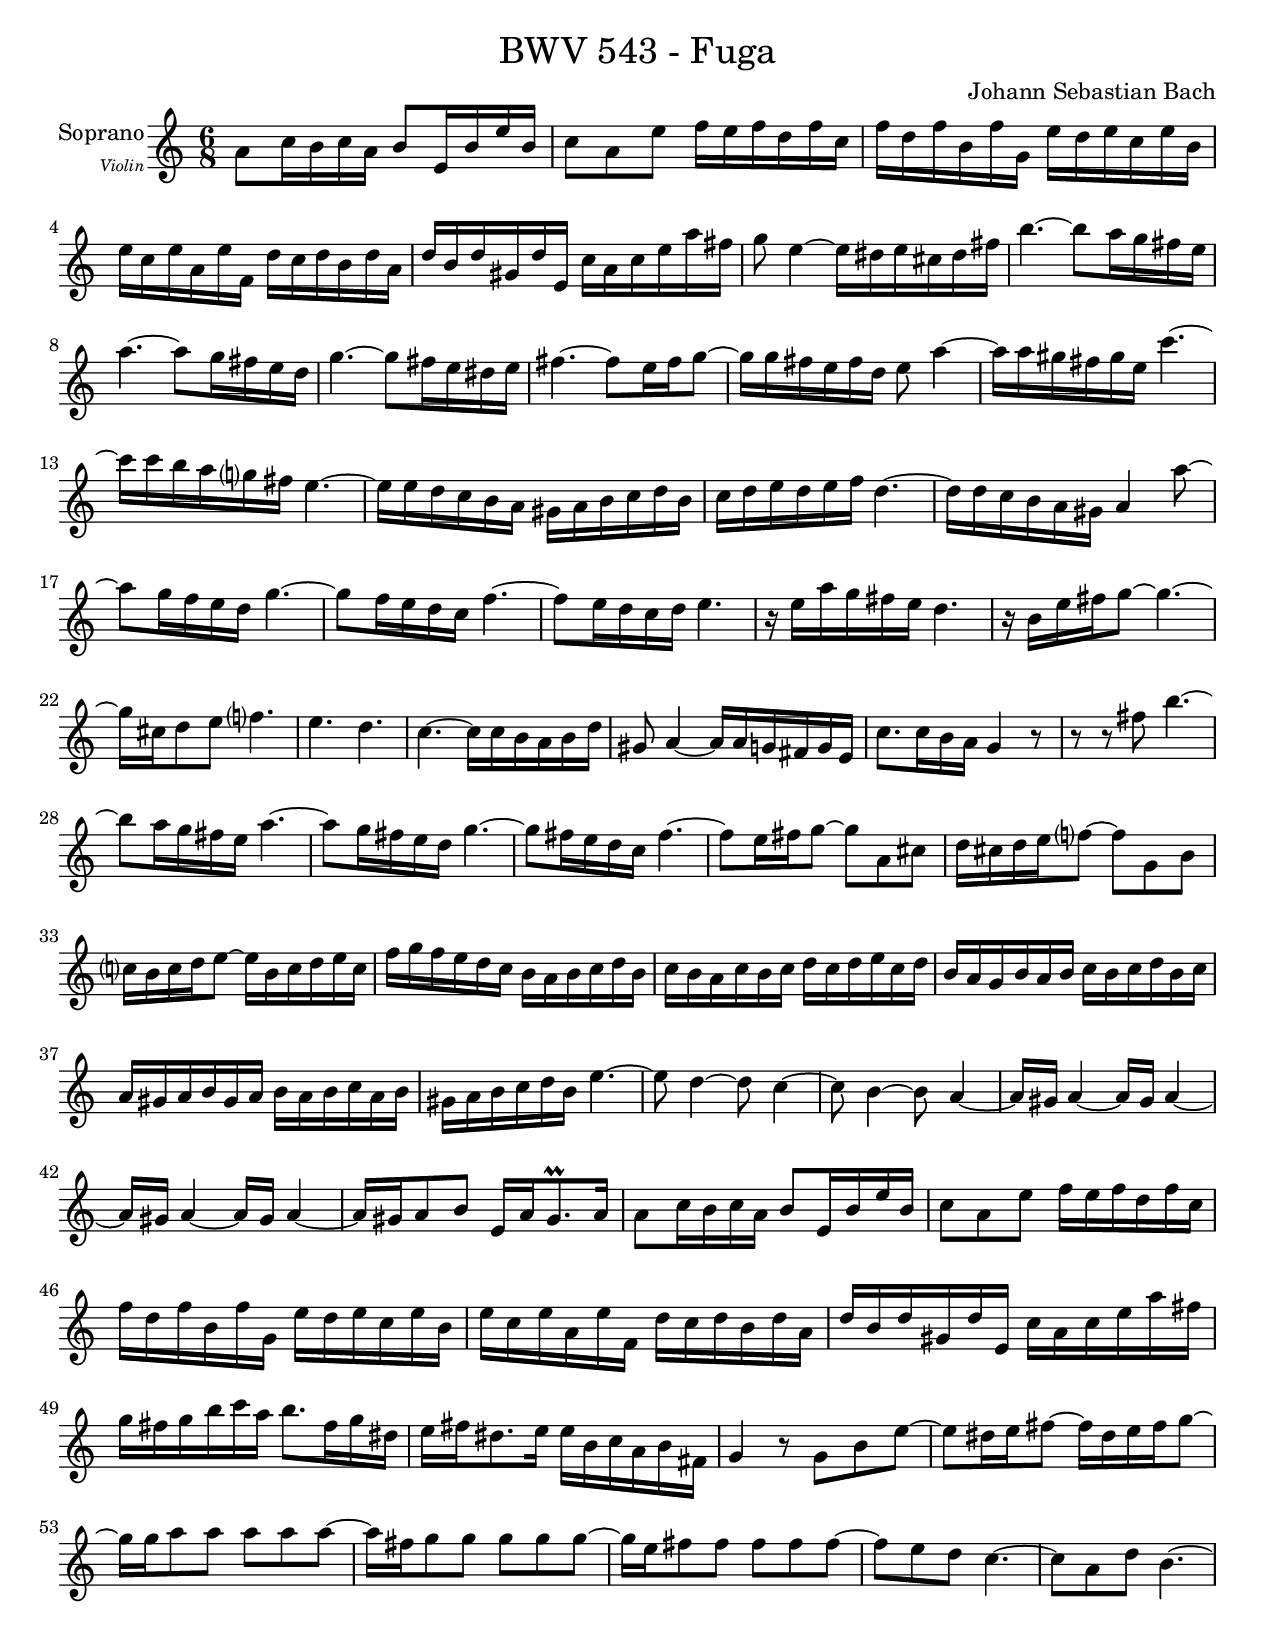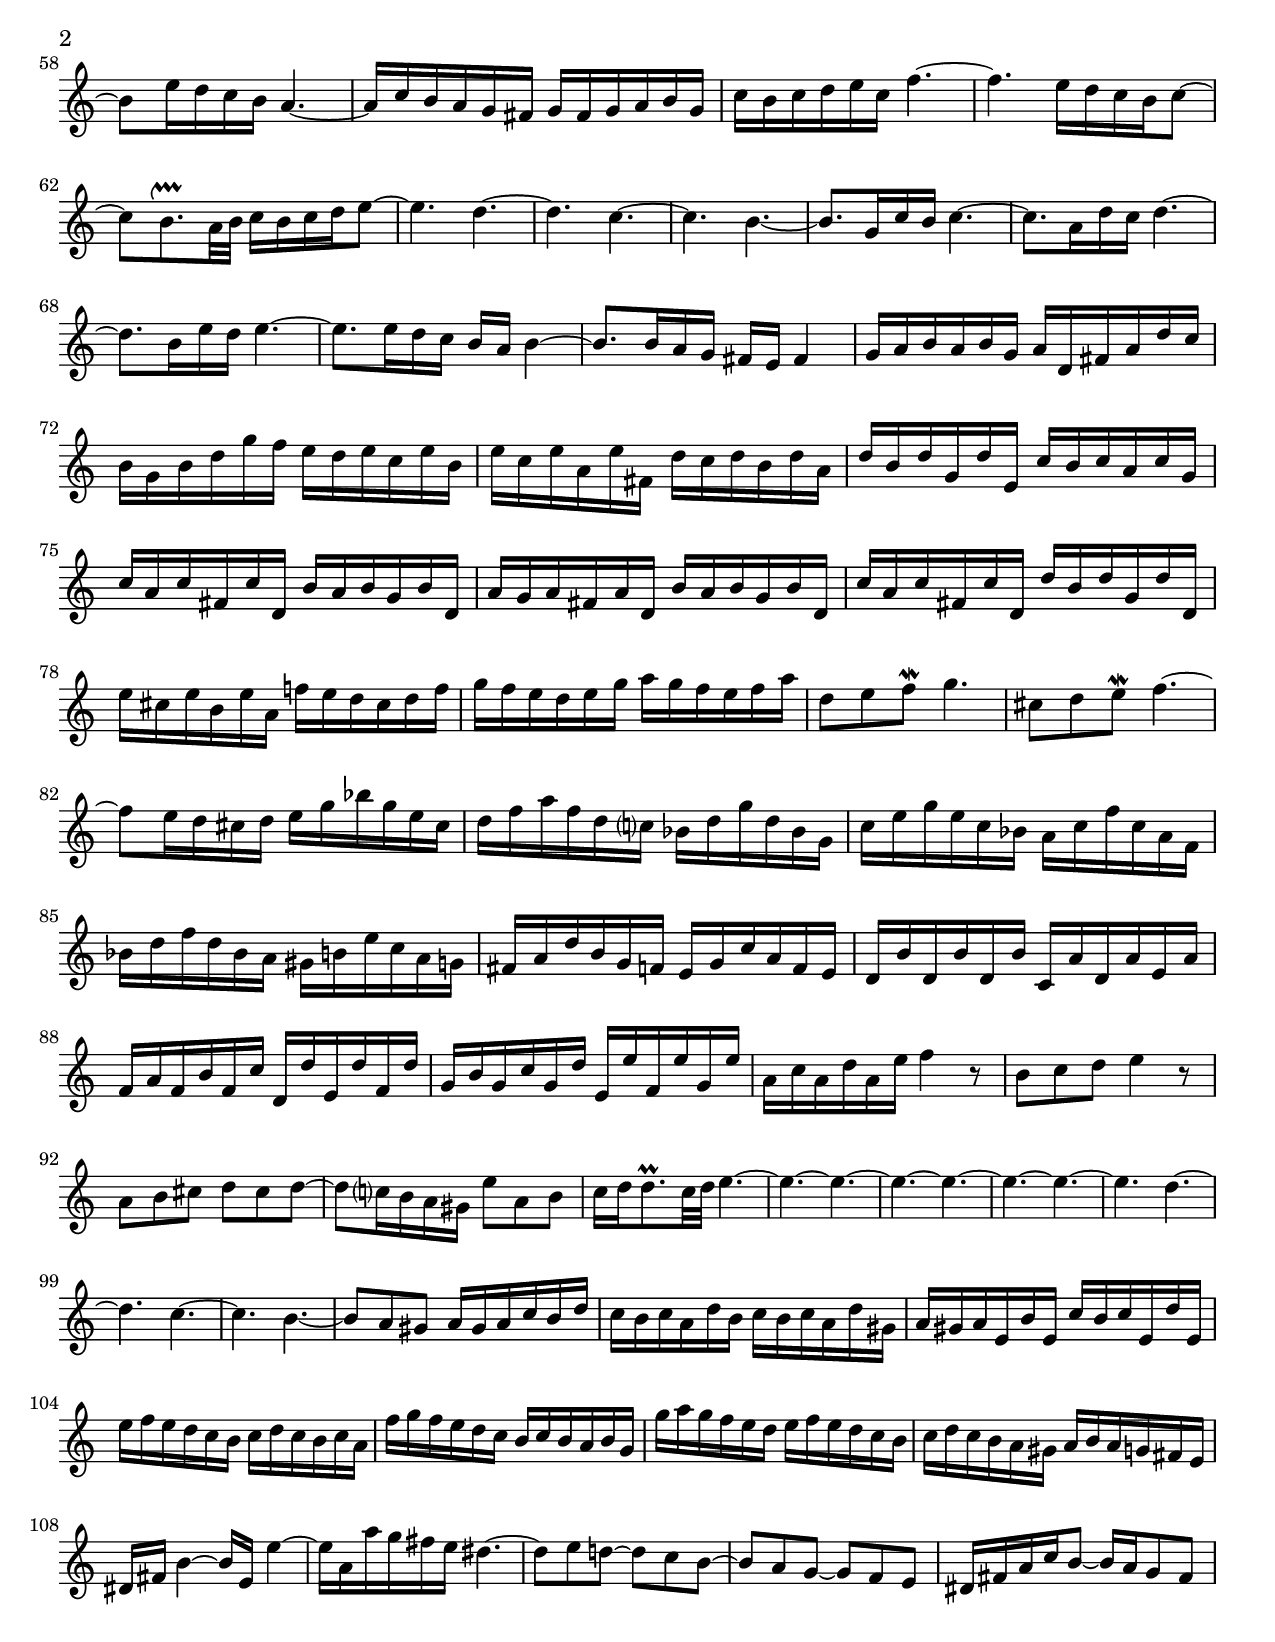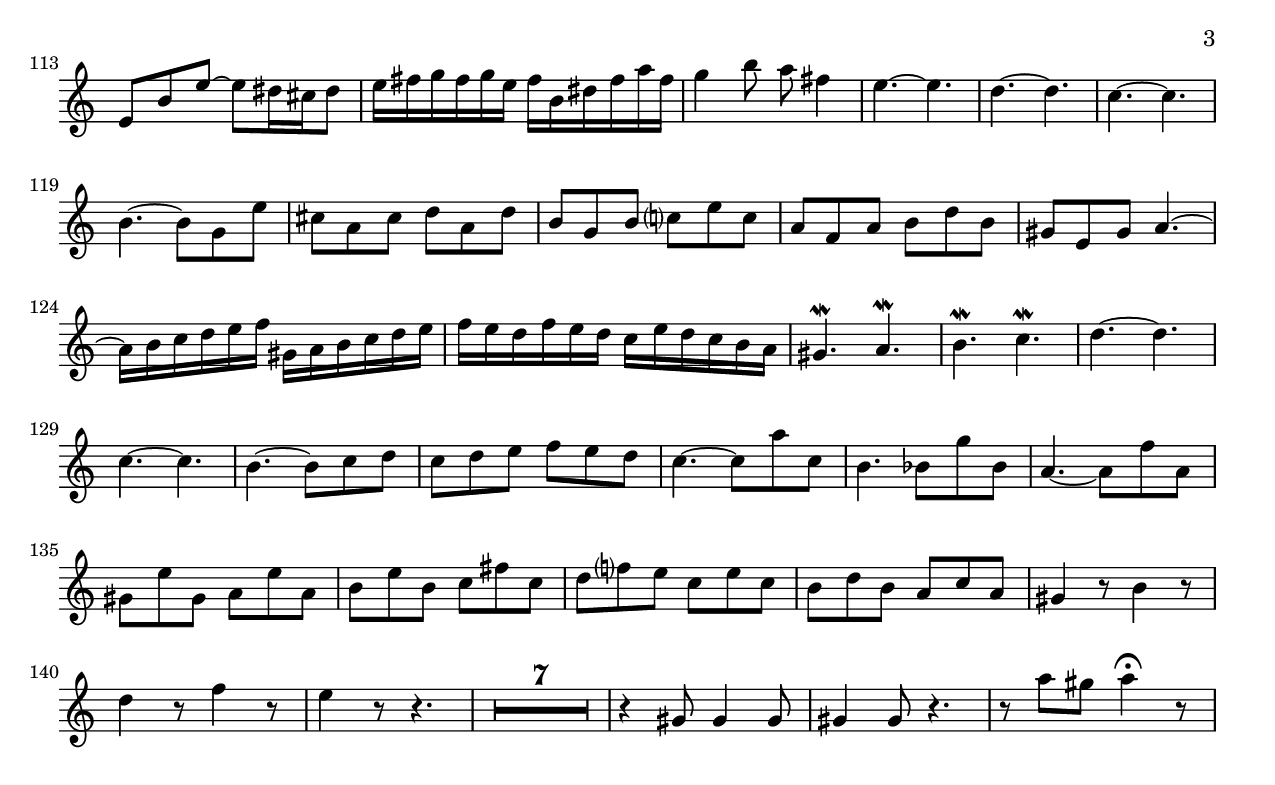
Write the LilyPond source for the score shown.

\version "2.22.2"

\include "0_globals.ly"
soprano = \relative c'' { 
    a8 c16 b c a b8 e,16 b' e b | %1
    c8 a e' f16 e f d f c | %2
    f d f b, f' g, e' d e c e b  | %4
    e c e a, e' f, d' c d b d a | %5
    d b d gis, d' e, c' a c e a fis | %6
    g8 e4~ e16 dis e cis dis fis  | %7
    b4.~ b8 a16 g fis e | %8
    a4.~ a8 g16 fis e d | %9
    g4.~ g8 fis16 e dis e | %10
    fis4.~ fis8 e16 fis g8~ | %11
    g16 g fis e fis d e8 a4~  | %12
    a16 a gis fis gis e c'4.~ | %13
    c16 c b a g fis e4.~  | %14
    e16 e d c b a gis a b c d b c d e d e f d4.~ | %15
    d16 d c b a gis a4 a'8~ | %16
    a g16 f e d g4.~  |
    g8 f16 e d c f4.~ |
    f8 e16 d c d e4. |
    r16 e a g fis e d4. |
    r16 b e fis g8~ g4.~ |
    g16 cis, d8 e f4. |
    e d |
    c~ c16 c b a b d |
    gis,8 a4~ a16 a g fis g e |
    c'8. c16 b a g4 r8 |
    r r fis' b4.~ |
    b8 a16 g fis e a4.~ |
    a8 g16 fis e d g4.~ |
    g8 fis16 e d c fis4.~ |
    fis8 e16 fis g8~ g a, cis |
    d16 cis d e f8~ f g, b |
    c16 b c d e8~ e16 b c d e c  |
    f g f e d c b a b c d b |
    c b a c b c d c d e c d  |
    b a g b a b c b c d b c |
    a gis a b gis a b a b c a b |
    gis a b c d b e4.~ |
    e8 d4~ d8 c4~ |
    c8 b4~ b8 a4~ |
    a16 gis a4~ a16 gis a4~ |
    a16 gis a4~ a16 gis a4~ |
    a16 gis a8 b e,16 a gis8.\prall a16 |
    a8 c16 b c a b8 e,16 b' e b |
    c8 a e' f16 e f d f c |
    f d f b, f' g, e' d e c e b |
    e c e a, e' f, d' c d b d a |
    d b d gis, d' e, c' a c e a fis |
    g fis g b c a b8. fis16 g dis |
    e fis dis8. e16 e b c a b fis |
    g4 r8 g b e~ |
    e dis16 e fis8~ fis16 dis e fis g8~ |
    g16 g a8 a a a a~ |
    a16 fis g8 g g g g~ |
    g16 e fis8 fis fis fis fis~ |
    fis e d c4.~ |
    c8 a d b4.~ |
    b8 e16 d c b a4.~ |
    a16 c b a g fis g fis g a b g |
    c b c d e c f4.~ |
    f4. e16 d c b c8~ |
    c b8.\upprall a32 b c16 b c d e8~ |
    e4. d4.~ |
    d4. c4.~ |
    c4. b4.~ |
    b8. g16 c b c4.~ |
    c8. a16 d c d4.~ |
    d8. b16 e d e4.~ |
    e8. e16 d c b a b4~ |
    b8. b16 a g fis e fis4  |
    g16 a b a b g a d, fis a d c |
    b g b d g f e d e c e b |
    e c e a, e' fis, d' c d b d a  |
    d b d g, d' e, c' b c a c g |
    c a c fis, c' d, b' a b g b d, |
    a' g a fis a d, b' a b g b d, |
    c' a c fis, c' d, d' b d g, d' d, |
    e' cis e b e a, f'! e d cis d f |
    g f e d e g a g f e f a |
    d,8 e f\mordent g4. |
    cis,8 d e\mordent f4.~ |
    f8 e16 d cis d e g bes g e cis |
    d f a f d c bes d g d bes g |
    c e g e c bes a c f c a f |
    bes d f d bes a gis b e c a g |
    fis a d b g f e g c a f e  |
    d b' d, b' d, b' c, a' d, a' e a |
    f a f b f c' d, d' e, d' f, d'  |
    g, b g c g d' e, e' f, e' g, e' |
    a, c a d a e' f4 r8 |
    b, c d e4 r8 |
    a, b cis d cis d~ |
    d c16 b a gis e'8 a, b |
    c16 d d8.\prall c32 d e4.~ |
    e~ e~ |
    e~ e~ |
    e~ e~ |
    e d~ |
    d c~ |
    c b~ |
    b8 a gis a16 gis a c b d  |
    c b c a d b c b c a d gis, |
    a gis a e b' e, c' b c e, d' e,  |
    e' f e d c b c d c b c a |
    f' g f e d c b c b a b g |
    g' a g f e d e f e d c b  |
    c d c b a gis a b a g fis e  |
    dis fis b4~ b16 e, e'4~ |
    e16 a, a' g fis e dis4.~ |
    dis8 e d~ d c b~ |
    b a g~ g f e  |
    dis16 fis a c b8~ b16 a g8 fis |
    e b' e~ e dis16 cis dis8 |
    e16 fis g fis g e fis b, dis fis a fis  |
    g4 b8 a fis4 |
    e4.~ e |
    d~ d |
    c~ c |
    b~ b8 g e' |
    cis a cis d a d  |
    b g b c e c  |
    a f a b d b |
    gis e gis a4.~ |
    a16 b c d e f gis, a b c d e |
    f e d f e d c e d c b a  |
    gis4.\mordent a\mordent |
    b\mordent c\mordent |
    d~ d |
    c~ c |
    b~ b8 c d |
    c d e f e d |
    c4.~ c8 a' c, |
    b4. bes8 g' bes, |
    a4.~ a8 f' a, |
    gis e' gis, a e' a,  |
    b e b c fis c |
    d f e c e c  |
    b d b a c a |
    gis4 r8 b4 r8 |
    d4 r8 f4 r8 |
    e4 r8 r4. |
    R1*6/8*7 | 
    r4 gis,8 gis4 gis8 | 
    gis4 gis8 r4. |
    r8 a' gis a4\fermata r8 |
}


\new Staff = "soprano" \with {
  \staffGlobals
  instrumentName = \markup \right-column {
    Soprano
    \teeny \italic
    "Violin"
  }
  midiInstrument = "violin"
} {
  \musicGlobals
  \clef treble \soprano 
}
